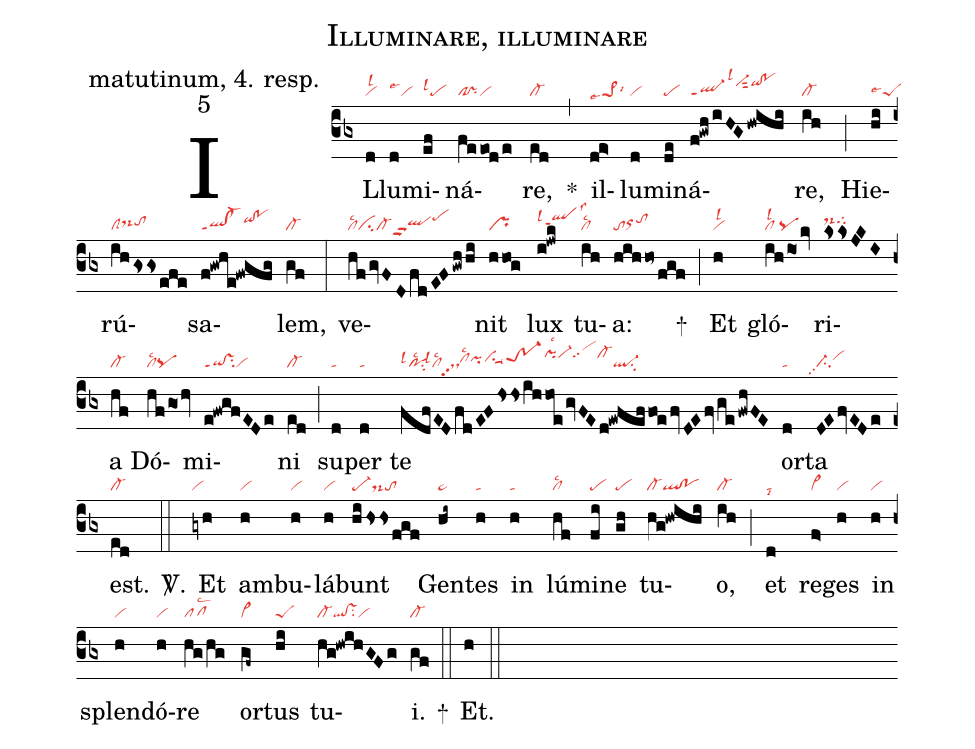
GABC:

name: Illuminare, illuminare;
office-part: matutinum, 4. resp.;
mode: 5;
nabc-lines: 1;
%%
(cb3)
IL(d|vilsl2)lu(d|vilse1)mi(ef|pelsl1)ná(fe/eod/e|cl!prvi)re,(ed|cl-) *(,)
il(de>|pe>1lse7lsi6)lu(d|vi)mi(de|pe)ná(f!gwhiHG/hwihi|ql-ppt1vi-hjsut2lsl1qihj!pohj)re,(ih|cl-) (;)
Hie(hi|peSlse4)rú(ihgssefe|clSds-hhtohh)sa(f!gwhe!fwgfg|ql!cl-ppt1qihi!pohi)lem,(gf|cl-) (:)
ve(hf/gvFDfdEF/gwh/hi|cllsc2cicl-qlhhppu2pehj)nit(hhog|pr) lux(i!jwk|qlhhppt1lsl4lss3) tu(ih|cllsc2)a:(hihho~/fgf|toorhhtohi) +(;)
Et(h|vilsl2) gló(ih/io<kv|cllsl2/pq)ri(kssJK/I|ds-hitghi)a(hf|cl-) Dó(hf/go<hv|cllsc2pq)mi(e!fwgfEDe|qi!vsppt1su2vi)ni(ed|cl-) (;)
su(d|ta)per(d|ta) te(fdfEDfd/EF/hssih/hoe/gvFE/d!ewfef/foefvDEfv/ge/fwhFE|posu2lsc2lsl1cllsc2lsl1dspp2clhhlsc2pihhvihhsu1suu1trS-hhpihjlsc2vi-hjvihjpp2cl-hjql-su2) or(d|ta)ta(DEfvEDe|ci-pp2vihi) est.(ed|cl-) <sp>V/</sp>.(::)
Et(gy!h|vi) am(h|vi)bu(h|vi)lá(h|vi)bunt(hihss/fgf|pe-ds-to) Gen(hi~|ta>)tes(h|ta) in(h|ta) lú(hf|cllsc2)mi(fi|pe)ne(gh|pe) tu(hg!hwihi|cl-ql!po)o,(ih|cl-) (;)
et(d|talsi8) re(f>|vi>)ges(h|vi) in(h|vi) splen(h|vi)dó(h|vi)re(hg/hg|pflsc2) or(gf~|vi>)tus(hi|peS) tu(hg!hwihGFg|cl-ql!vssu2vi)i.(gf|cl-) +(::) Et.(h) (::)
